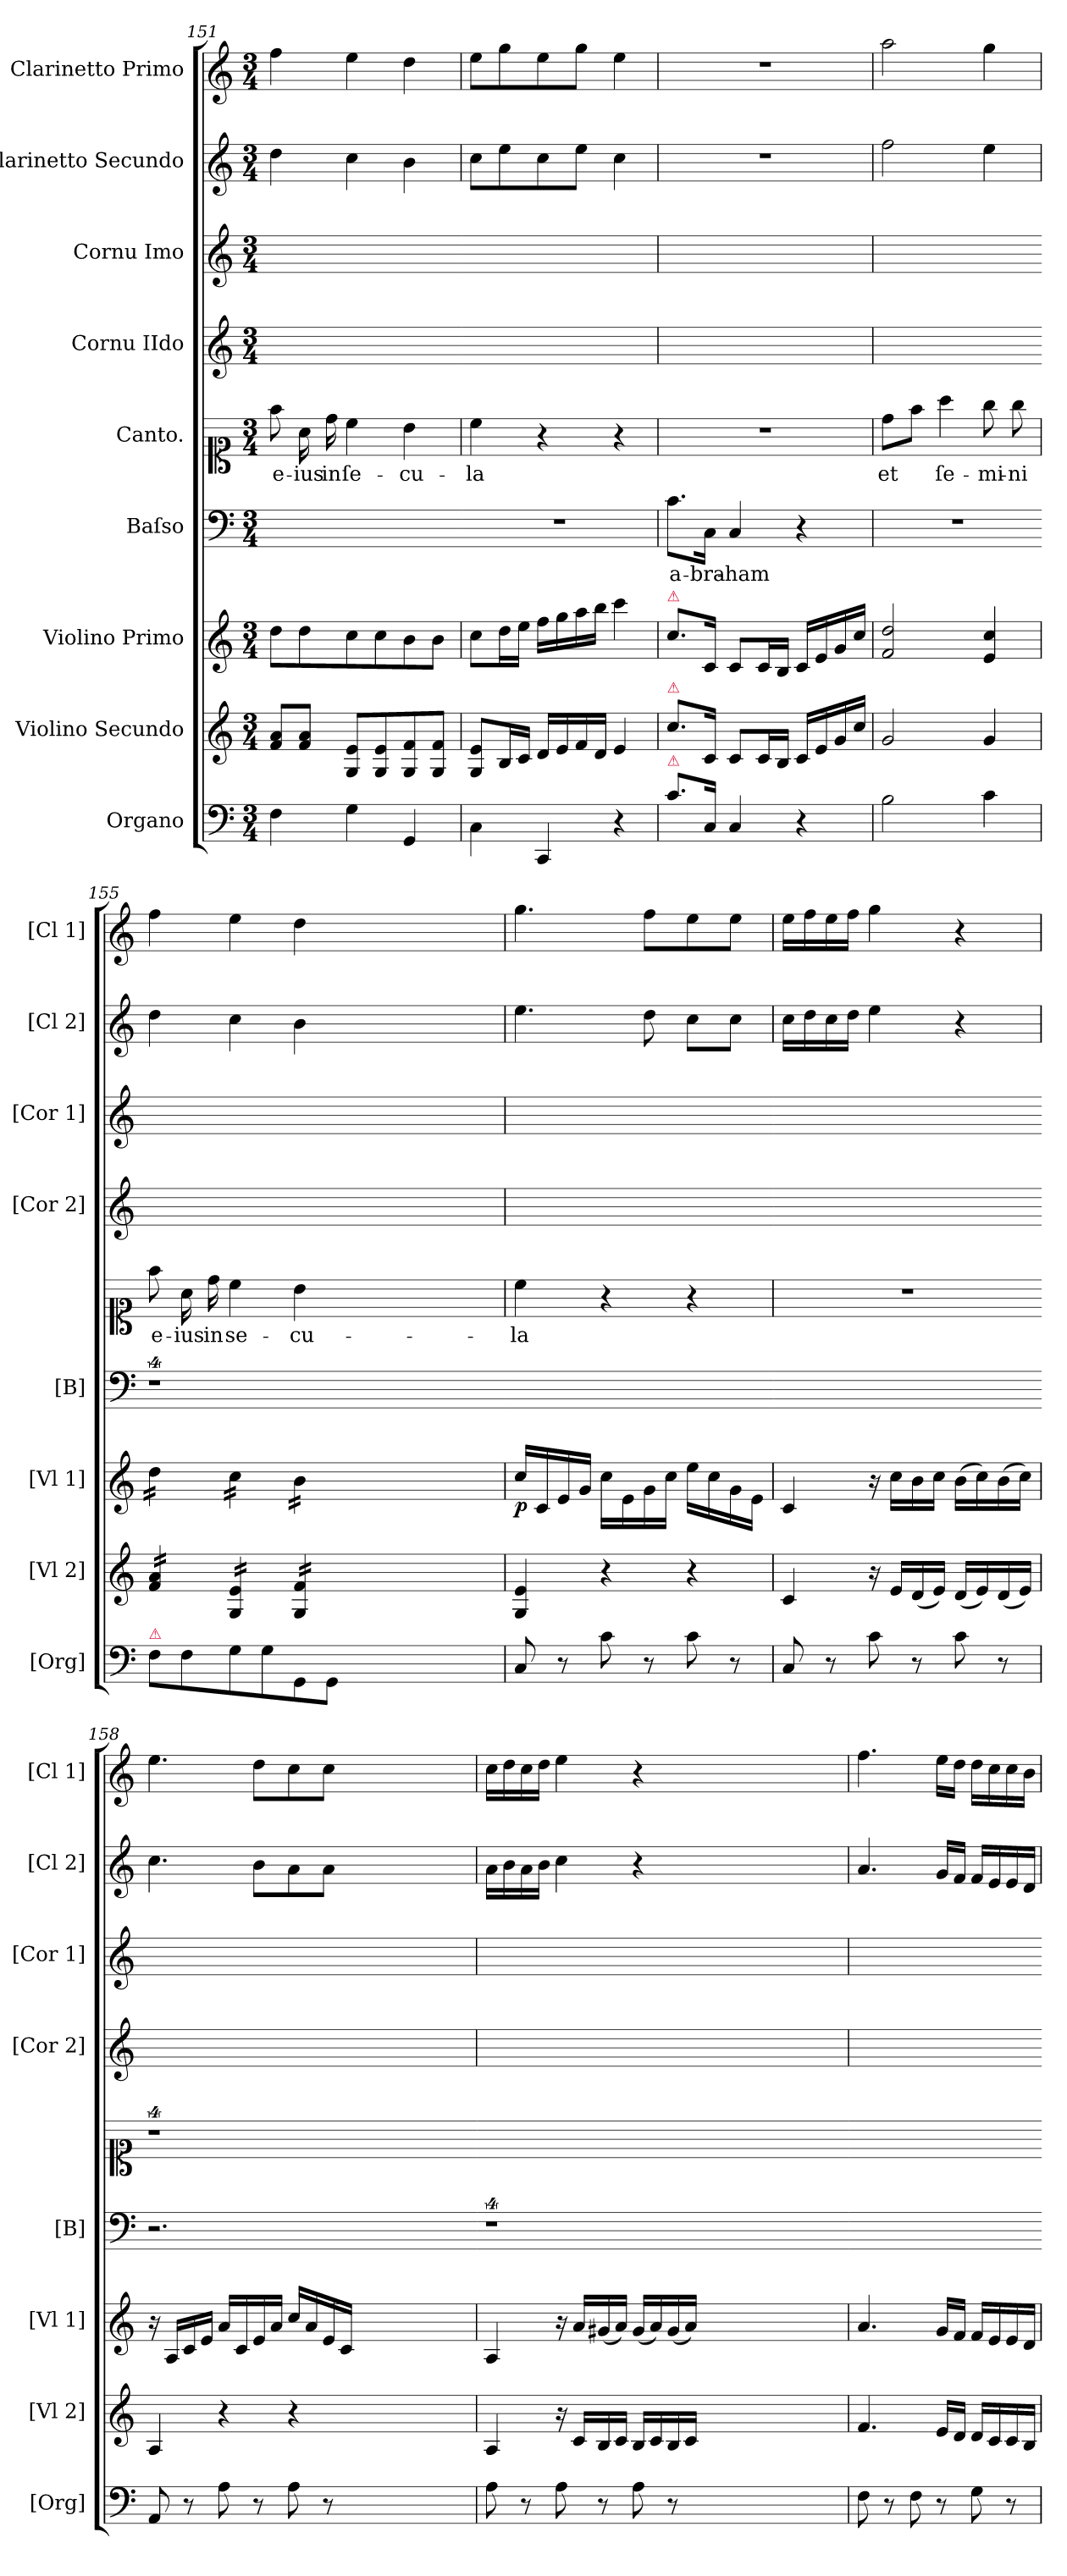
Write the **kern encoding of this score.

**kern	**kern	**kern	**dynam	**kern	**text	**kern	**text	**kern	**kern	**kern	**kern
*part9	*part8	*part7	*part7	*part6	*part6	*part5	*part5	*part4	*part3	*part2	*part1
*staff9	*staff8	*staff7	*staff7	*staff6	*staff6	*staff5	*staff5	*staff4	*staff3	*staff2	*staff1
*I"Organo	*I"Violino Secundo	*I"Violino Primo	*	*I"Baſso	*	*I"Canto.	*	*I"Cornu IIdo	*I"Cornu Imo	*I"Clarinetto Secundo	*I"Clarinetto Primo
*I'[Org]	*I'[Vl 2]	*I'[Vl 1]	*	*I'[B]	*	*	*	*I'[Cor 2]	*I'[Cor 1]	*I'[Cl 2]	*I'[Cl 1]
*clefF4	*clefG2	*clefG2	*	*clefF4	*	*clefC1	*	*clefG2	*clefG2	*clefG2	*clefG2
*k[]	*k[]	*k[]	*	*k[]	*	*k[]	*	*k[]	*k[]	*k[]	*k[]
*C:	*C:	*C:	*	*C:	*	*C:	*	*C:	*C:	*C:	*C:
*M3/4	*M3/4	*M3/4	*	*M3/4	*	*M3/4	*	*M3/4	*M3/4	*M3/4	*M3/4
=151	=151	=151	=151	=151	=151	=151	=151	=151	=151	=151	=151
4F\	8f/ 8a/L	8dd\L	.	2.ryy	.	8ff\	e-	2.ryy	2.ryy	4dd\	4ff\
.	8f/ 8a/J	8dd\	.	.	.	16a\	-ius	.	.	.	.
.	.	.	.	.	.	16dd\	in	.	.	.	.
4G\	8G/ 8e/L	8cc\	.	.	.	4cc\	ſe-	.	.	4cc\	4ee\
.	8G/ 8e/	8cc\	.	.	.	.	.	.	.	.	.
4GG/	8G/ 8f/	8b\	.	.	.	4b\	-cu-	.	.	4b\	4dd\
.	8G/ 8f/J	8b\J	.	.	.	.	.	.	.	.	.
=152	=152	=152	=152	=152-	=152	=152	=152	=152	=152	=152	=152
4C\	8G/ 8e/L	8cc\L	.	2.r	.	4cc\	-la	2.ryy	2.ryy	8cc\L	8ee\L
.	16B/L	16dd\L	.	.	.	.	.	.	.	8ee\	8gg\
.	16c/JJ	16ee\JJ	.	.	.	.	.	.	.	.	.
4CC/	16d/LL	16ff\LL	.	.	.	4r	.	.	.	8cc\	8ee\
.	16e/	16gg\	.	.	.	.	.	.	.	.	.
.	16f/	16aa\	.	.	.	.	.	.	.	8ee\J	8gg\J
.	16d/JJ	16bb\JJ	.	.	.	.	.	.	.	.	.
4r	4e/	4ccc\	.	.	.	4r	.	.	.	4cc\	4ee\
=153	=153	=153	=153	=153	=153	=153	=153	=153	=153	=153	=153
!	!	!LO:TX:a:color=crimson:t=⚠	!	!	!	!	!	!	!	!	!
!	!LO:TX:a:color=crimson:t=⚠	!	!	!	!	!	!	!	!	!	!
!LO:TX:a:color=crimson:t=⚠	!	!	!	!	!	!	!	!	!	!	!
8.c\L	8.cc\L	8.cc\L	.	8.c\L	a-	2.r	.	2.ryy	2.ryy	2.r	2.r
16C/Jk	16c/Jk	16c/Jk	.	16C\Jk	-bra-	.	.	.	.	.	.
4C/	8c/L	8c/L	.	4C/	-ham	.	.	.	.	.	.
.	16c/L	16c/L	.	.	.	.	.	.	.	.	.
.	16B/JJ	16B/JJ	.	.	.	.	.	.	.	.	.
4r	16c/LL	16c/LL	.	4r	.	.	.	.	.	.	.
.	16e/	16e/	.	.	.	.	.	.	.	.	.
.	16g/	16g/	.	.	.	.	.	.	.	.	.
.	16cc/JJ	16cc/JJ	.	.	.	.	.	.	.	.	.
=154	=154	=154	=154	=154	=154	=154	=154	=154	=154	=154	=154
2B\	2g/	2f/ 2dd/	.	2.r	.	8dd\L	et	2.ryy	2.ryy	2ff\	2aa\
.	.	.	.	.	.	8ff\J	.	.	.	.	.
.	.	.	.	.	.	4aa\	ſe-	.	.	.	.
4c\	4g/	4e/ 4cc/	.	.	.	8gg\	-mi-	.	.	4ee\	4gg\
.	.	.	.	.	.	8gg\	-ni	.	.	.	.
=155	=155	=155	=155	=155-	=155	=155	=155	=155	=155	=155	=155
!LO:TX:a:color=crimson:t=⚠	!	!	!	!	!	!	!	!	!	!	!
*	*tremolo	*	*	*	*	*	*	*	*	*	*
*	*	*tremolo	*	*	*	*	*	*	*	*	*
8F\L	16f/ 16a/LL	16dd\LL	.	4%9r	.	8ff\	e-	2.ryy	2.ryy	4dd\	4ff\
.	16f/ 16a/	16dd\	.	.	.	.	.	.	.	.	.
8F\	16f/ 16a/	16dd\	.	.	.	16a\	-ius	.	.	.	.
.	16f/ 16a/JJ	16dd\JJ	.	.	.	16dd\	in	.	.	.	.
8G\	16G/ 16e/LL	16cc\LL	.	.	.	4cc\	se-	.	.	4cc\	4ee\
.	16G/ 16e/	16cc\	.	.	.	.	.	.	.	.	.
8G\	16G/ 16e/	16cc\	.	.	.	.	.	.	.	.	.
.	16G/ 16e/JJ	16cc\JJ	.	.	.	.	.	.	.	.	.
8GG/	16G/ 16f/LL	16b\LL	.	.	.	4b\	-cu-	.	.	4b\	4dd\
.	16G/ 16f/	16b\	.	.	.	.	.	.	.	.	.
8GG/J	16G/ 16f/	16b\	.	.	.	.	.	.	.	.	.
.	16G/ 16f/JJ	16b\JJ	.	.	.	.	.	.	.	.	.
*	*	*Xtremolo	*	*	*	*	*	*	*	*	*
*	*Xtremolo	*	*	*	*	*	*	*	*	*	*
1.ryy	1.ryy	1.ryy	.	.	.	1.ryy	.	1.ryy	1.ryy	1.ryy	1.ryy
=156	=156	=156	=156	=156-	=156	=156	=156	=156	=156	=156	=156
!	!	!	!LO:DY:b	!	!	!	!	!	!	!	!
8C/	4G/ 4e/	16cc\LL	p.	2.ryy	.	4cc\	-la	2.ryy	2.ryy	4.ee\	4.gg\
.	.	16c/	.	.	.	.	.	.	.	.	.
8r	.	16e/	.	.	.	.	.	.	.	.	.
.	.	16g/JJ	.	.	.	.	.	.	.	.	.
8c\	4r	16cc\LL	.	.	.	4r	.	.	.	.	.
.	.	16e\	.	.	.	.	.	.	.	.	.
8r	.	16g\	.	.	.	.	.	.	.	8dd\	8ff\L
.	.	16cc\JJ	.	.	.	.	.	.	.	.	.
8c\	4r	16ee\LL	.	.	.	4r	.	.	.	8cc\L	8ee\
.	.	16cc\	.	.	.	.	.	.	.	.	.
8r	.	16g\	.	.	.	.	.	.	.	8cc\J	8ee\J
.	.	16e\JJ	.	.	.	.	.	.	.	.	.
=157	=157	=157	=157	=157-	=157	=157	=157	=157	=157	=157	=157
8C/	4c/	4c/	.	2.ryy	.	2.r	.	2.ryy	2.ryy	16cc\LL	16ee\LL
.	.	.	.	.	.	.	.	.	.	16dd\	16ff\
8r	.	.	.	.	.	.	.	.	.	16cc\	16ee\
.	.	.	.	.	.	.	.	.	.	16dd\JJ	16ff\JJ
8c\	16r	16r	.	.	.	.	.	.	.	4ee\	4gg\
.	16e/LL	16cc\LL	.	.	.	.	.	.	.	.	.
8r	(<16d/	16b\	.	.	.	.	.	.	.	.	.
.	16e/JJ)	16cc\JJ	.	.	.	.	.	.	.	.	.
8c\	(<16d/LL	(>16b\LL	.	.	.	.	.	.	.	4r	4r
.	16e/)	16cc\)	.	.	.	.	.	.	.	.	.
8r	(<16d/	(>16b\	.	.	.	.	.	.	.	.	.
.	16e/JJ)	16cc\JJ)	.	.	.	.	.	.	.	.	.
=158	=158	=158	=158	=158-	=158	=158-	=158	=158	=158	=158	=158
8AA/	4A/	16r	.	2.r	.	4%9r	.	2.ryy	2.ryy	4.cc\	4.ee\
.	.	16A/LL	.	.	.	.	.	.	.	.	.
8r	.	16c/	.	.	.	.	.	.	.	.	.
.	.	16e/JJ	.	.	.	.	.	.	.	.	.
8A\	4r	16a/LL	.	.	.	.	.	.	.	.	.
.	.	16c/	.	.	.	.	.	.	.	.	.
8r	.	16e/	.	.	.	.	.	.	.	8b\L	8dd\L
.	.	16a/JJ	.	.	.	.	.	.	.	.	.
8A\	4r	16cc/LL	.	.	.	.	.	.	.	8a\	8cc\
.	.	16a/	.	.	.	.	.	.	.	.	.
8r	.	16e/	.	.	.	.	.	.	.	8a\J	8cc\J
.	.	16c/JJ	.	.	.	.	.	.	.	.	.
1.ryy	1.ryy	1.ryy	.	1.ryy	.	.	.	1.ryy	1.ryy	1.ryy	1.ryy
=159	=159	=159	=159	=159-	=159	=159-	=159	=159	=159	=159	=159
8A\	4A/	4A/	.	4%9r	.	0ryy	.	2.ryy	2.ryy	16a\LL	16cc\LL
.	.	.	.	.	.	.	.	.	.	16b\	16dd\
8r	.	.	.	.	.	.	.	.	.	16a\	16cc\
.	.	.	.	.	.	.	.	.	.	16b\JJ	16dd\JJ
8A\	16r	16r	.	.	.	.	.	.	.	4cc\	4ee\
.	16c/LL	16a/LL	.	.	.	.	.	.	.	.	.
8r	16B/	(<16g#X/	.	.	.	.	.	.	.	.	.
.	16c/JJ	16a/JJ)	.	.	.	.	.	.	.	.	.
8A\	16B/LL	(<16g#/LL	.	.	.	.	.	.	.	4r	4r
.	16c/	16a/)	.	.	.	.	.	.	.	.	.
8r	16B/	(<16g#/	.	.	.	.	.	.	.	.	.
.	16c/JJ	16a/JJ)	.	.	.	.	.	.	.	.	.
1.ryy	1.ryy	1.ryy	.	.	.	.	.	1.ryy	1.ryy	1.ryy	1.ryy
.	.	.	.	.	.	4ryy	.	.	.	.	.
=160	=160	=160	=160	=160-	=160	=160-	=160	=160	=160	=160	=160
8F\	4.f/	4.a/	.	2.ryy	.	2.ryy	.	2.ryy	2.ryy	4.a/	4.ff\
8r	.	.	.	.	.	.	.	.	.	.	.
8F\	.	.	.	.	.	.	.	.	.	.	.
8r	16e/LL	16g/LL	.	.	.	.	.	.	.	16g/LL	16ee\LL
.	16d/JJ	16f/JJ	.	.	.	.	.	.	.	16f/JJ	16dd\JJ
8G\	16d/LL	16f/LL	.	.	.	.	.	.	.	16f/LL	16dd\LL
.	16c/	16e/	.	.	.	.	.	.	.	16e/	16cc\
8r	16c/	16e/	.	.	.	.	.	.	.	16e/	16cc\
.	16B/JJ	16d/JJ	.	.	.	.	.	.	.	16d/JJ	16b\JJ
=	=	=	=	=-	=	=-	=	=	=	=	=
*-	*-	*-	*-	*-	*-	*-	*-	*-	*-	*-	*-
